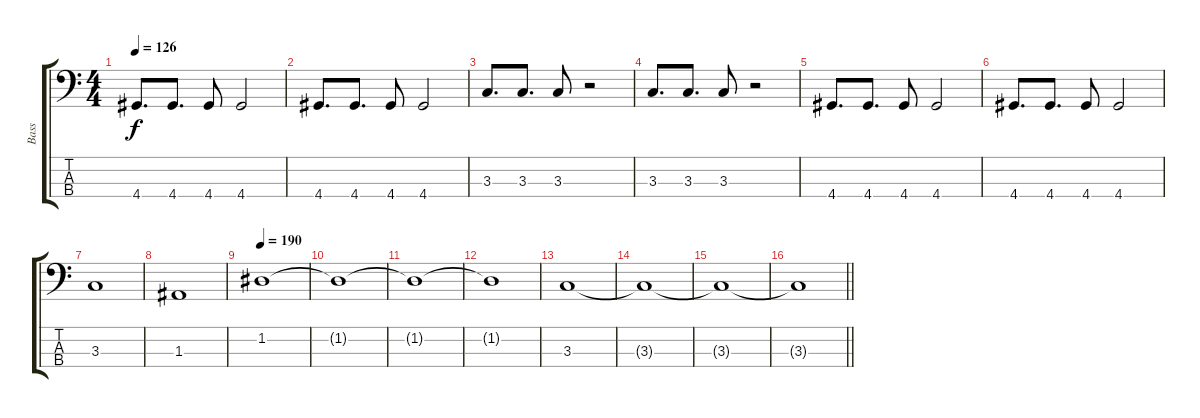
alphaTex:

\track ("Bass" "Bass") {instrument electricbasspick}
\staff {score tabs}
\tuning (G2 D2 A1 E1) {hide}
\ts (4 4)
\tempo 126
\clef f4
\ks c
4.4.8{d dy f} 4.4.8{d} 4.4.8 4.4.2 |
4.4.8{d} 4.4.8{d} 4.4.8 4.4.2 |
3.3.8{d} 3.3.8{d} 3.3.8 r.2 |
3.3.8{d} 3.3.8{d} 3.3.8 r.2 |
4.4.8{d} 4.4.8{d} 4.4.8 4.4.2 |
4.4.8{d} 4.4.8{d} 4.4.8 4.4.2 |
3.3.1 |
1.3.1 |
\tempo 190
1.2.1 |
1.2{t}.1 |
1.2{t}.1 |
1.2{t}.1 |
3.3.1 |
3.3{t}.1 |
3.3{t}.1 |
\barLineRight lightlight
3.3{t}.1
